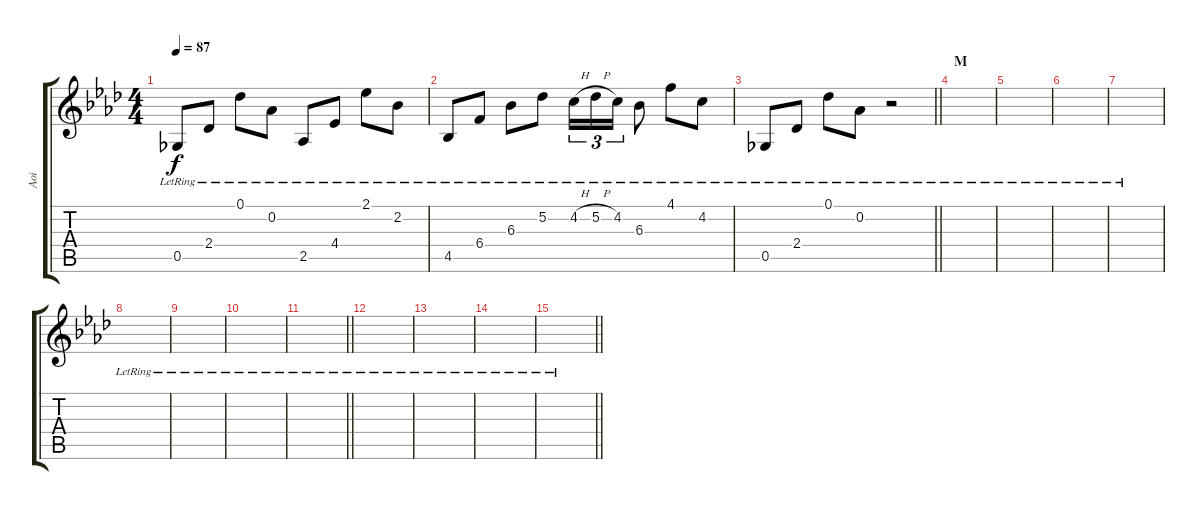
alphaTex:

\track ("Aoi" "Aoi") {instrument overdrivenguitar}
\staff {score tabs}
\tuning (Db4 Ab3 E3 B2 Gb2 B1) {hide}
\ts (4 4)
\tempo 87
\clef g2
\ks ab
0.5{lr}.8{dy f} 2.4{lr}.8 0.1{lr}.8 0.2{lr}.8 2.5{lr}.8 4.4{lr}.8 2.1{lr}.8 2.2{lr}.8 |
4.5{lr}.8 6.4{lr}.8 6.3{lr}.8 5.2{lr}.8 4.2{h lr}.16{tu (3 2)} 5.2{h lr}.16{tu (3 2)} 4.2{lr}.16{tu (3 2)} 6.3{lr}.8 4.1{lr}.8 4.2{lr}.8 |
\barLineRight lightlight
0.5{lr}.8 2.4{lr}.8 0.1{lr}.8 0.2{lr}.8 r.2 |
\section ("" "M")
|
|
|
|
|
|
|
\barLineRight lightlight
|
|
|
|
\barLineRight lightlight
